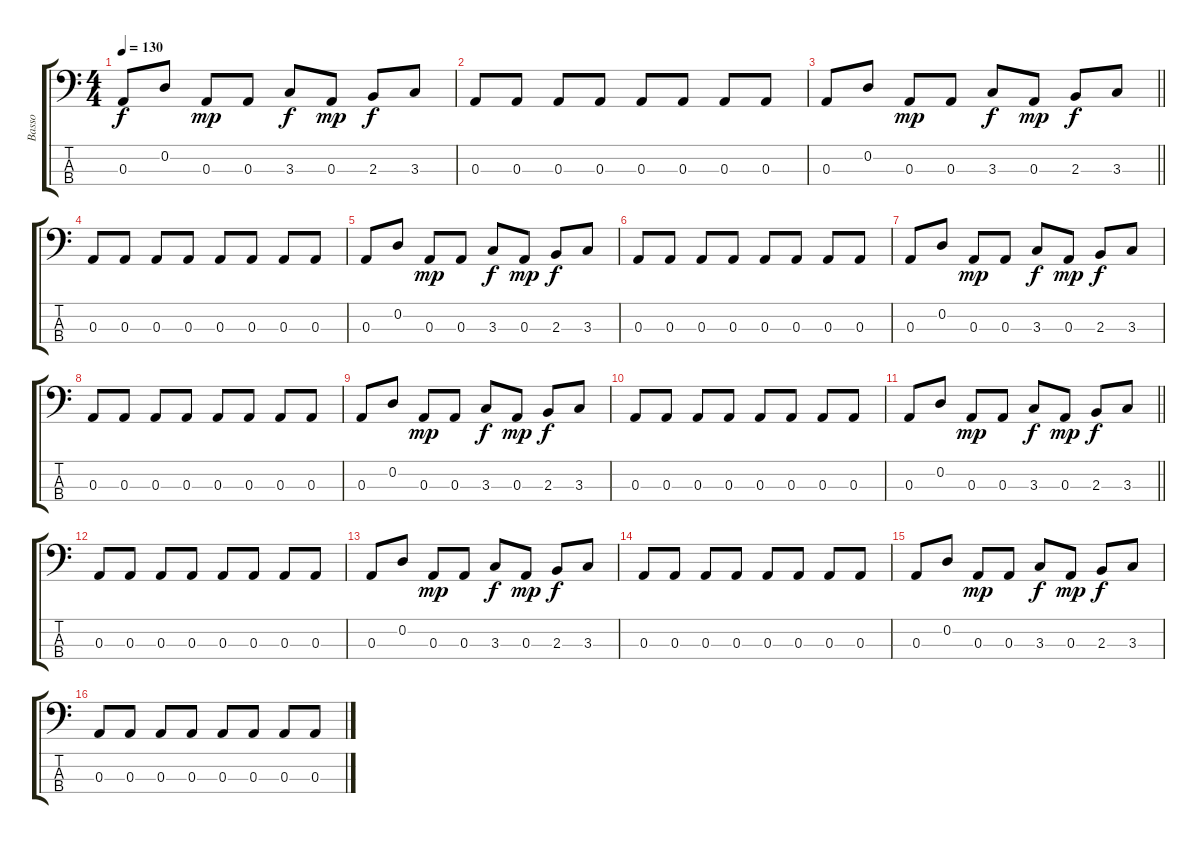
\track ("Basso" "Basso") {instrument electricbassfinger}
\staff {score tabs}
\tuning (G2 D2 A1 E1) {hide}
\ts (4 4)
\tempo 130
\clef f4
\ks c
0.3.8{dy f} 0.2.8 0.3.8{dy mp} 0.3.8 3.3.8{dy f} 0.3.8{dy mp} 2.3.8{dy f} 3.3.8 |
0.3.8 0.3.8 0.3.8 0.3.8 0.3.8 0.3.8 0.3.8 0.3.8 |
\barLineRight lightlight
0.3.8 0.2.8 0.3.8{dy mp} 0.3.8 3.3.8{dy f} 0.3.8{dy mp} 2.3.8{dy f} 3.3.8 |
0.3.8 0.3.8 0.3.8 0.3.8 0.3.8 0.3.8 0.3.8 0.3.8 |
0.3.8 0.2.8 0.3.8{dy mp} 0.3.8 3.3.8{dy f} 0.3.8{dy mp} 2.3.8{dy f} 3.3.8 |
0.3.8 0.3.8 0.3.8 0.3.8 0.3.8 0.3.8 0.3.8 0.3.8 |
0.3.8 0.2.8 0.3.8{dy mp} 0.3.8 3.3.8{dy f} 0.3.8{dy mp} 2.3.8{dy f} 3.3.8 |
0.3.8 0.3.8 0.3.8 0.3.8 0.3.8 0.3.8 0.3.8 0.3.8 |
0.3.8 0.2.8 0.3.8{dy mp} 0.3.8 3.3.8{dy f} 0.3.8{dy mp} 2.3.8{dy f} 3.3.8 |
0.3.8 0.3.8 0.3.8 0.3.8 0.3.8 0.3.8 0.3.8 0.3.8 |
\barLineRight lightlight
0.3.8 0.2.8 0.3.8{dy mp} 0.3.8 3.3.8{dy f} 0.3.8{dy mp} 2.3.8{dy f} 3.3.8 |
0.3.8 0.3.8 0.3.8 0.3.8 0.3.8 0.3.8 0.3.8 0.3.8 |
0.3.8 0.2.8 0.3.8{dy mp} 0.3.8 3.3.8{dy f} 0.3.8{dy mp} 2.3.8{dy f} 3.3.8 |
0.3.8 0.3.8 0.3.8 0.3.8 0.3.8 0.3.8 0.3.8 0.3.8 |
0.3.8 0.2.8 0.3.8{dy mp} 0.3.8 3.3.8{dy f} 0.3.8{dy mp} 2.3.8{dy f} 3.3.8 |
0.3.8 0.3.8 0.3.8 0.3.8 0.3.8 0.3.8 0.3.8 0.3.8
